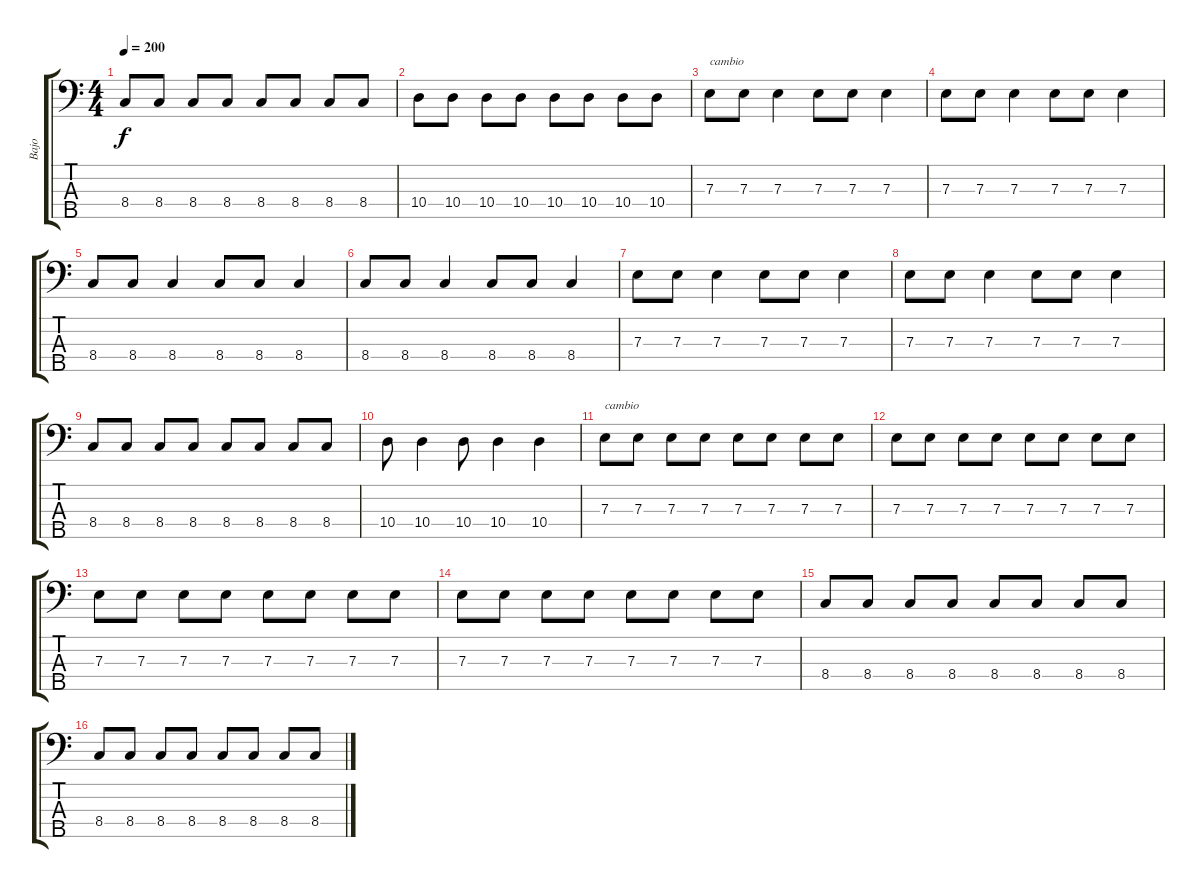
\track ("Bajo " "Bajo ") {instrument electricbassfinger}
\staff {score tabs}
\tuning (G2 D2 A1 E1 B0) {hide}
\ts (4 4)
\tempo 200
\clef f4
\ks c
8.4.8{dy f} 8.4.8 8.4.8 8.4.8 8.4.8 8.4.8 8.4.8 8.4.8 |
10.4.8 10.4.8 10.4.8 10.4.8 10.4.8 10.4.8 10.4.8 10.4.8 |
7.3.8{txt "cambio"} 7.3.8 7.3.4 7.3.8 7.3.8 7.3.4 |
7.3.8 7.3.8 7.3.4 7.3.8 7.3.8 7.3.4 |
8.4.8 8.4.8 8.4.4 8.4.8 8.4.8 8.4.4 |
8.4.8 8.4.8 8.4.4 8.4.8 8.4.8 8.4.4 |
7.3.8 7.3.8 7.3.4 7.3.8 7.3.8 7.3.4 |
7.3.8 7.3.8 7.3.4 7.3.8 7.3.8 7.3.4 |
8.4.8 8.4.8 8.4.8 8.4.8 8.4.8 8.4.8 8.4.8 8.4.8 |
10.4.8 10.4.4 10.4.8 10.4.4 10.4.4 |
7.3.8{txt "cambio"} 7.3.8 7.3.8 7.3.8 7.3.8 7.3.8 7.3.8 7.3.8 |
7.3.8 7.3.8 7.3.8 7.3.8 7.3.8 7.3.8 7.3.8 7.3.8 |
7.3.8 7.3.8 7.3.8 7.3.8 7.3.8 7.3.8 7.3.8 7.3.8 |
7.3.8 7.3.8 7.3.8 7.3.8 7.3.8 7.3.8 7.3.8 7.3.8 |
8.4.8 8.4.8 8.4.8 8.4.8 8.4.8 8.4.8 8.4.8 8.4.8 |
8.4.8 8.4.8 8.4.8 8.4.8 8.4.8 8.4.8 8.4.8 8.4.8
